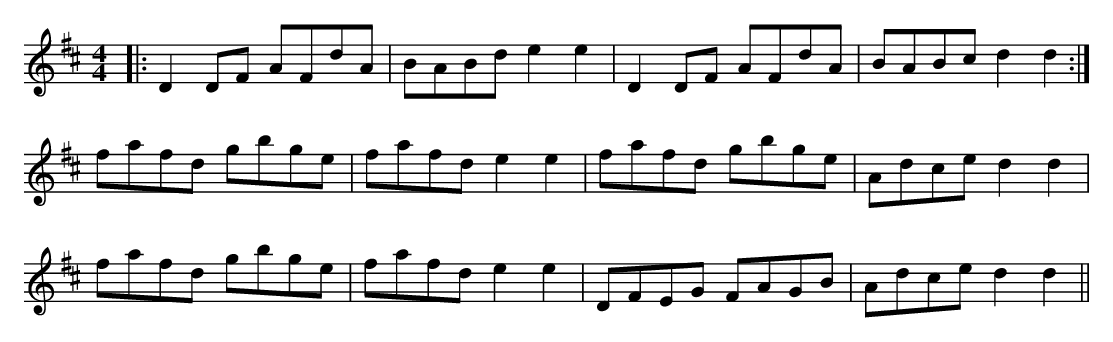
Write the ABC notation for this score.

X:1
M:4/4
K:D
|:D2 DF AFdA|BABd e2 e2|D2 DF AFdA|BABc d2 d2:|
fafd gbge|fafd e2 e2|fafd gbge|Adce d2 d2|
fafd gbge|fafd e2 e2|DFEG FAGB|Adce d2 d2||
